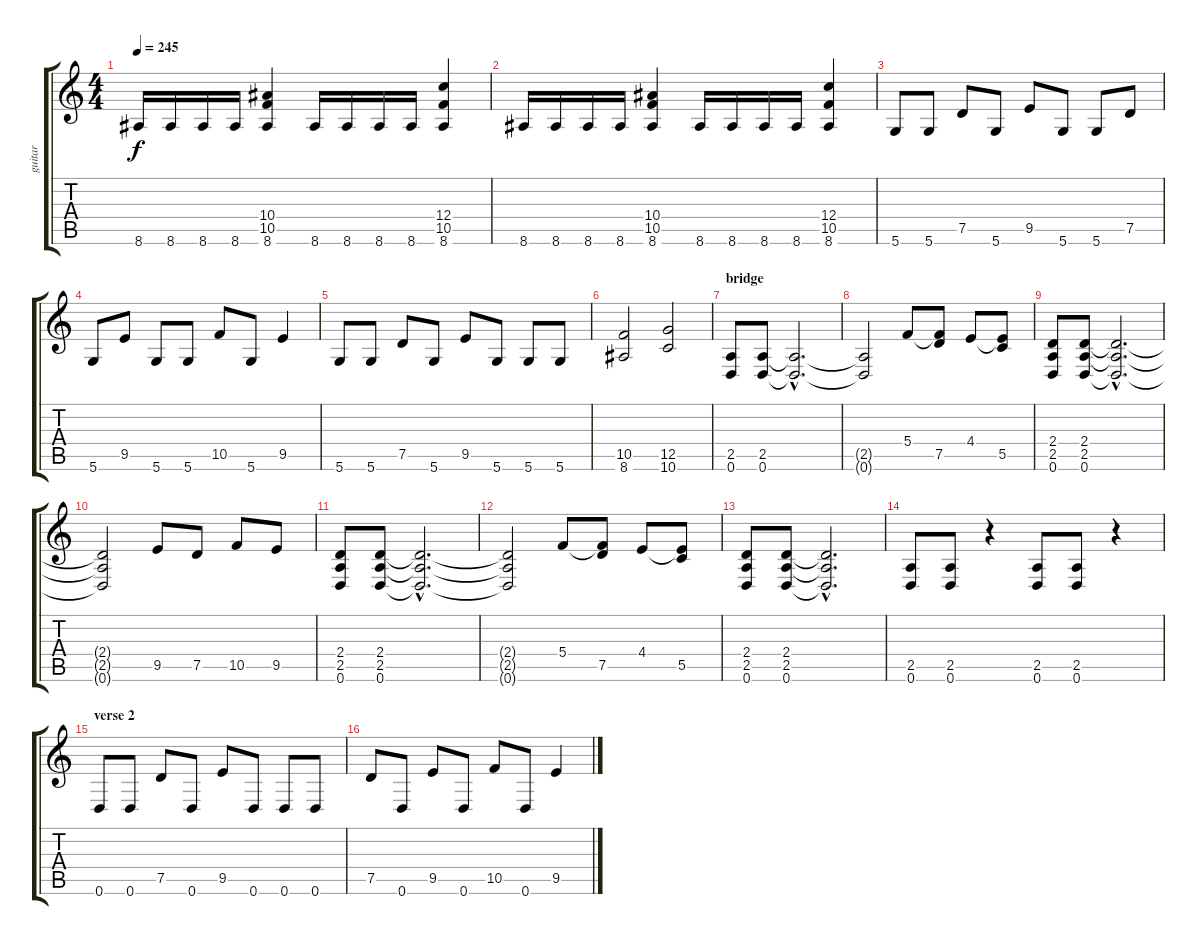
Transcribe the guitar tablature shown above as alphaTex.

\track ("guitar" "guitar") {instrument distortionguitar}
\staff {score tabs}
\tuning (D4 A3 F3 C3 G2 D2) {hide}
\ts (4 4)
\tempo 245
\clef g2
\ks c
8.6.16{dy f} 8.6.16 8.6.16 8.6.16 (10.4 10.5 8.6).4 8.6.16 8.6.16 8.6.16 8.6.16 (12.4 10.5 8.6).4 |
8.6.16 8.6.16 8.6.16 8.6.16 (10.4 10.5 8.6).4 8.6.16 8.6.16 8.6.16 8.6.16 (12.4 10.5 8.6).4 |
5.6.8 5.6.8 7.5.8 5.6.8 9.5.8 5.6.8 5.6.8 7.5.8 |
5.6.8 9.5.8 5.6.8 5.6.8 10.5.8 5.6.8 9.5.4 |
5.6.8 5.6.8 7.5.8 5.6.8 9.5.8 5.6.8 5.6.8 5.6.8 |
(10.5 8.6).2 (12.5 10.6).2 |
\section ("" "bridge")
(2.5 0.6).8 (2.5 0.6).8 (2.5{hac t} 0.6{hac t}).2{d} |
(2.5{t} 0.6{t}).2 5.4.8 (5.4{t} 7.5).8 4.4.8 (4.4{t} 5.5).8 |
(2.4 2.5 0.6).8 (2.4 2.5 0.6).8 (2.4{hac t} 2.5{hac t} 0.6{hac t}).2{d} |
(2.4{t} 2.5{t} 0.6{t}).2 9.5.8 7.5.8 10.5.8 9.5.8 |
(2.4 2.5 0.6).8 (2.4 2.5 0.6).8 (2.4{hac t} 2.5{hac t} 0.6{hac t}).2{d} |
(2.4{t} 2.5{t} 0.6{t}).2 5.4.8 (5.4{t} 7.5).8 4.4.8 (4.4{t} 5.5).8 |
(2.4 2.5 0.6).8 (2.4 2.5 0.6).8 (2.4{hac t} 2.5{hac t} 0.6{hac t}).2{d} |
(2.5 0.6).8 (2.5 0.6).8 r.4 (2.5 0.6).8 (2.5 0.6).8 r.4 |
\section ("" "verse 2")
0.6.8 0.6.8 7.5.8 0.6.8 9.5.8 0.6.8 0.6.8 0.6.8 |
7.5.8 0.6.8 9.5.8 0.6.8 10.5.8 0.6.8 9.5.4
